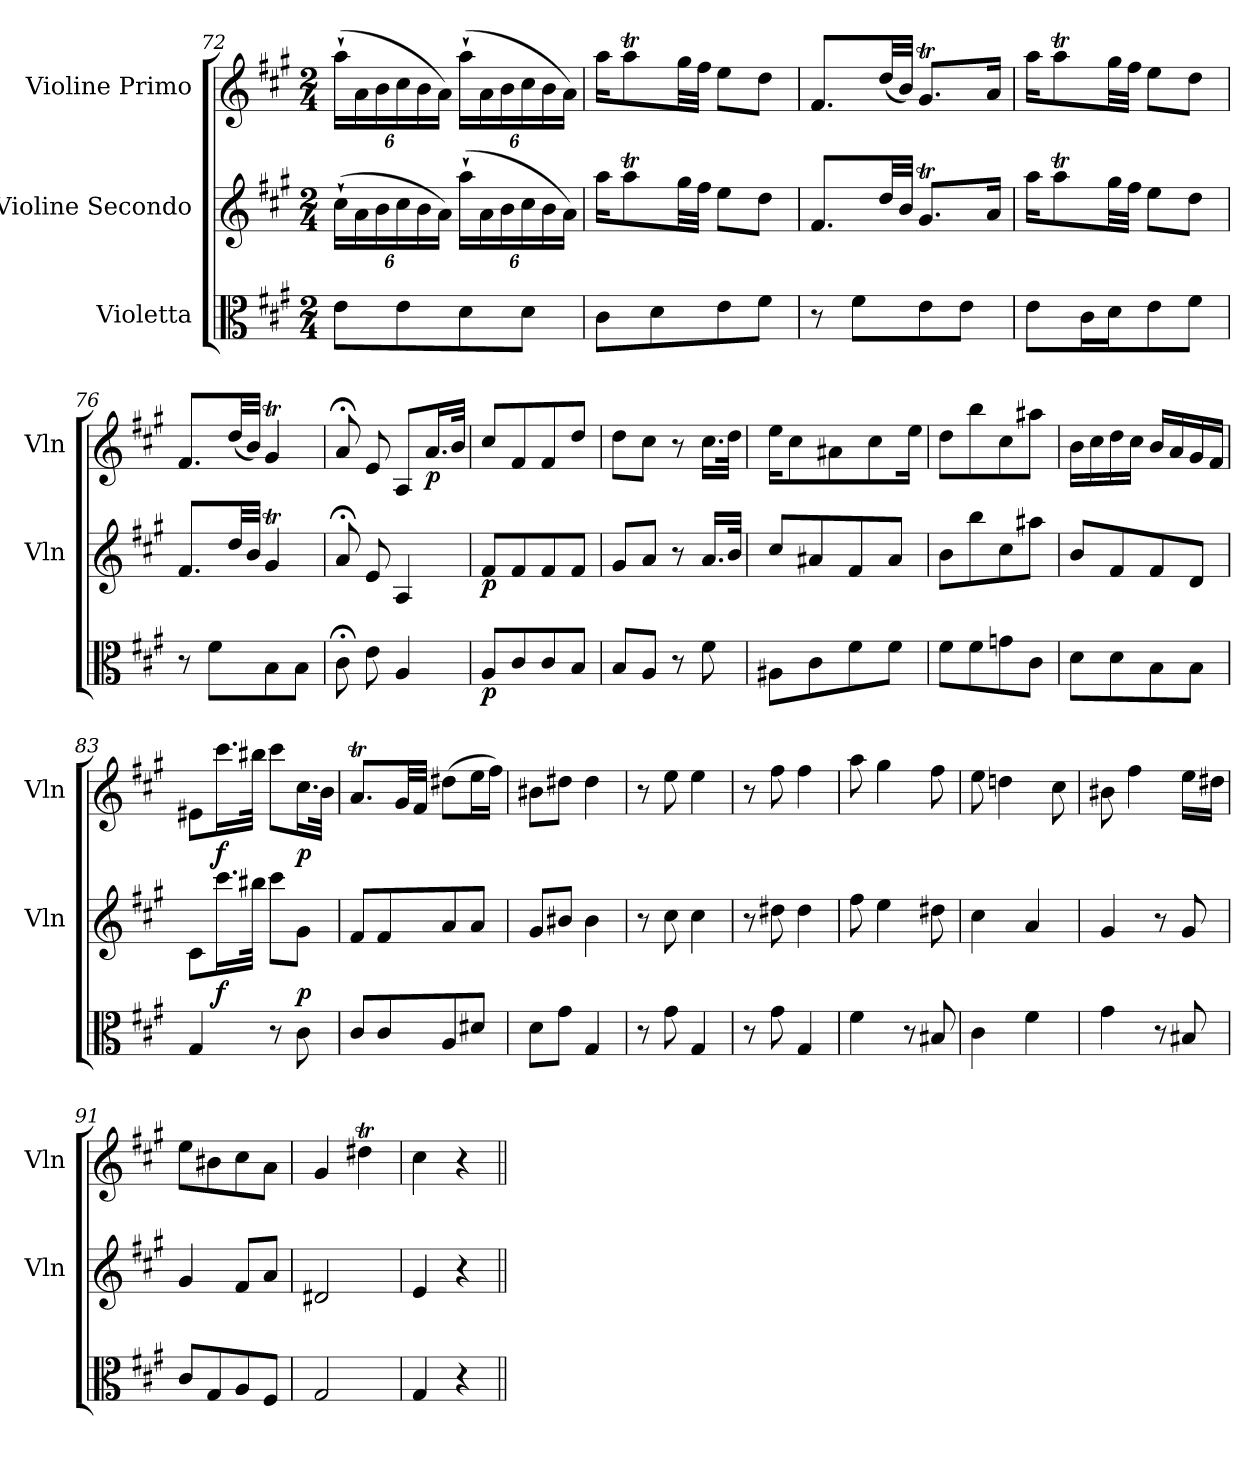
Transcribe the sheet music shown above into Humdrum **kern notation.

**kern	**dynam	**kern	**dynam	**kern	**dynam
*part3	*part3	*part2	*part2	*part1	*part1
*staff3	*staff3	*staff2	*staff2	*staff1	*staff1
*I"Violetta	*	*I"Violine Secondo	*	*I"Violine Primo	*
*	*	*I'Vln	*	*I'Vln	*
*clefC3	*	*clefG2	*	*clefG2	*
*k[f#c#g#]	*	*k[f#c#g#]	*	*k[f#c#g#]	*
*M2/4	*	*M2/4	*	*M2/4	*
=72	=72	=72	=72	=72	=72
8eL	.	(24cc#`LL	.	(24aa`LL	.
.	.	24a	.	24a	.
.	.	24b	.	24b	.
8e	.	24cc#	.	24cc#	.
.	.	24b	.	24b	.
.	.	24aJJ)	.	24aJJ)	.
8d	.	(24aa`LL	.	(24aa`LL	.
.	.	24a	.	24a	.
.	.	24b	.	24b	.
8dJ	.	24cc#	.	24cc#	.
.	.	24b	.	24b	.
.	.	24aJJ)	.	24aJJ)	.
=73	=73	=73	=73	=73	=73
8c#L	.	16aaKL	.	16aaKL	.
.	.	8aaT	.	8aaT	.
8d	.	.	.	.	.
.	.	32gg#LL	.	32gg#LL	.
.	.	32ff#JJJ	.	32ff#JJJ	.
8e	.	8eeL	.	8eeL	.
8f#J	.	8ddJ	.	8ddJ	.
=74	=74	=74	=74	=74	=74
8r	.	8.f#L	.	8.f#L	.
8f#L	.	.	.	.	.
.	.	32ddLL	.	(32ddLL	.
.	.	32bJJJ	.	32bJJJ)	.
8e	.	8.g#tL	.	8.g#tL	.
8eJ	.	.	.	.	.
.	.	16aJk	.	16aJk	.
!!LO:PB:g=z
=75	=75	=75	=75	=75	=75
8eL	.	16aaKL	.	16aaKL	.
.	.	8aaT	.	8aaT	.
16c#L	.	.	.	.	.
16dJ	.	32gg#LL	.	32gg#LL	.
.	.	32ff#JJJ	.	32ff#JJJ	.
8e	.	8eeL	.	8eeL	.
8f#J	.	8ddJ	.	8ddJ	.
=76	=76	=76	=76	=76	=76
8r	.	8.f#L	.	8.f#L	.
8f#L	.	.	.	.	.
.	.	32ddLL	.	(32ddLL	.
.	.	32bJJJ	.	32bJJJ)	.
8B	.	4g#t	.	4g#t	.
8BJ	.	.	.	.	.
=77	=77	=77	=77	=77	=77
8c#;<	.	8a;<	.	8a;<	.
8e	.	8e	.	8e	.
4A	.	4A	.	8AL	.
.	.	.	.	16.aL	p
.	.	.	.	32bJJk	.
=78	=78	=78	=78	=78	=78
8AL	p	8f#L	p	8cc#L	.
8c#	.	8f#	.	8f#	.
8c#	.	8f#	.	8f#	.
8BJ	.	8f#J	.	8ddJ	.
!!LO:LB:g=z
=79	=79	=79	=79	=79	=79
8BL	.	8g#L	.	8ddL	.
8AJ	.	8aJ	.	8cc#J	.
8r	.	8r	.	8r	.
8f#	.	16.aLL	.	16.cc#LL	.
.	.	32bJJk	.	32ddJJk	.
=80	=80	=80	=80	=80	=80
8A#XL	.	8cc#L	.	16eeKL	.
.	.	.	.	8cc#	.
8c#	.	8a#X	.	.	.
.	.	.	.	8a#X	.
8f#	.	8f#	.	.	.
.	.	.	.	8cc#	.
8f#J	.	8a#J	.	.	.
.	.	.	.	16eeJk	.
=81	=81	=81	=81	=81	=81
8f#L	.	8bL	.	8ddL	.
8f#	.	8bb	.	8bb	.
8gn	.	8cc#	.	8cc#	.
8c#J	.	8aa#XJ	.	8aa#XJ	.
=82	=82	=82	=82	=82	=82
8dL	.	8bL	.	16bLL	.
.	.	.	.	16cc#	.
8d	.	8f#	.	16dd	.
.	.	.	.	16cc#JJ	.
8B	.	8f#	.	16bLL	.
.	.	.	.	16a	.
8BJ	.	8dJ	.	16g#	.
.	.	.	.	16f#JJ	.
!!LO:LB:g=z
=83	=83	=83	=83	=83	=83
4G#	.	8c#L	.	8e#XL	.
.	.	16.ccc#L	f	16.ccc#L	f
.	.	32bb#XJJk	.	32bb#XJJk	.
8r	.	8ccc#L	.	8ccc#L	.
8c#	.	8g#J	p	16.cc#L	p
.	.	.	.	32bJJk	.
=84	=84	=84	=84	=84	=84
8c#L	.	8f#L	.	8.aTL	.
8c#	.	8f#	.	.	.
.	.	.	.	32g#LL	.
.	.	.	.	32f#JJJ	.
8A	.	8a	.	(8dd#XL	.
8d#XJ	.	8aJ	.	16eeL	.
.	.	.	.	16ff#JJ)	.
=85	=85	=85	=85	=85	=85
8dL	.	8g#L	.	8b#XL	.
8g#J	.	8b#XJ	.	8dd#XJ	.
4G#	.	4b#	.	4dd#	.
=86	=86	=86	=86	=86	=86
8r	.	8r	.	8r	.
8g#	.	8cc#	.	8ee	.
4G#	.	4cc#	.	4ee	.
=87	=87	=87	=87	=87	=87
8r	.	8r	.	8r	.
8g#	.	8dd#X	.	8ff#	.
4G#	.	4dd#	.	4ff#	.
!!LO:LB:g=z
=88	=88	=88	=88	=88	=88
4f#	.	8ff#	.	8aa	.
.	.	4ee	.	4gg#	.
8r	.	.	.	.	.
8B#X	.	8dd#X	.	8ff#	.
=89	=89	=89	=89	=89	=89
4c#	.	4cc#	.	8ee	.
.	.	.	.	4ddn	.
4f#	.	4a	.	.	.
.	.	.	.	8cc#	.
=90	=90	=90	=90	=90	=90
4g#	.	4g#	.	8b#X	.
.	.	.	.	4ff#	.
8r	.	8r	.	.	.
8B#X	.	8g#	.	16eeLL	.
.	.	.	.	16dd#XJJ	.
=91	=91	=91	=91	=91	=91
8c#L	.	4g#	.	8eeL	.
8G#	.	.	.	8b#X	.
8A	.	8f#L	.	8cc#	.
8F#J	.	8aJ	.	8aJ	.
=92	=92	=92	=92	=92	=92
2G#	.	2d#X	.	4g#	.
.	.	.	.	4dd#Xt	.
=93	=93	=93	=93	=93	=93
4G#	.	4e	.	4cc#	.
4r	.	4r	.	4r	.
=||	=||	=||	=||	=||	=||
*-	*-	*-	*-	*-	*-
